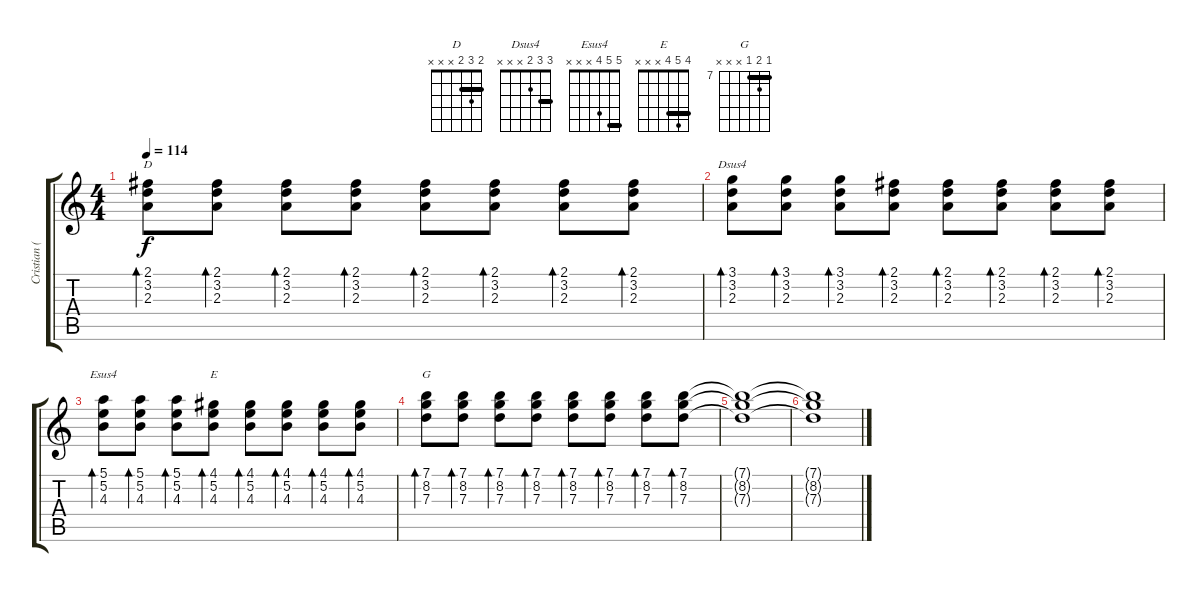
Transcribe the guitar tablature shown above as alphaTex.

\track ("Cristian (guitarra)" "Cristian (") {instrument acousticguitarsteel}
\staff {score tabs}
\tuning (E4 B3 G3 D3 A2 E2) {hide}
\chord ("D" 2 3 2 x x x) {barre 2}
\chord ("Dsus4" 3 3 2 x x x) {barre 3}
\chord ("Esus4" 5 5 4 x x x) {barre 5}
\chord ("E" 4 5 4 x x x) {barre 4}
\chord ("G" 7 8 7 x x x) {firstfret 7 barre 7}
\ts (4 4)
\tempo 114
\clef g2
\ks c
(2.1 3.2 2.3).8{bd 60 ch "D" dy f} (2.1 3.2 2.3).8{bd 60} (2.1 3.2 2.3).8{bd 60} (2.1 3.2 2.3).8{bd 60} (2.1 3.2 2.3).8{bd 60} (2.1 3.2 2.3).8{bd 60} (2.1 3.2 2.3).8{bd 60} (2.1 3.2 2.3).8{bd 60} |
(3.1 3.2 2.3).8{bd 60 ch "Dsus4"} (3.1 3.2 2.3).8{bd 60} (3.1 3.2 2.3).8{bd 60} (2.1 3.2 2.3).8{bd 60} (2.1 3.2 2.3).8{bd 60} (2.1 3.2 2.3).8{bd 60} (2.1 3.2 2.3).8{bd 60} (2.1 3.2 2.3).8{bd 60} |
(5.1 5.2 4.3).8{bd 60 ch "Esus4"} (5.1 5.2 4.3).8{bd 60} (5.1 5.2 4.3).8{bd 60} (4.1 5.2 4.3).8{bd 60 ch "E"} (4.1 5.2 4.3).8{bd 60} (4.1 5.2 4.3).8{bd 60} (4.1 5.2 4.3).8{bd 60} (4.1 5.2 4.3).8{bd 60} |
(7.1 8.2 7.3).8{bd 60 ch "G"} (7.1 8.2 7.3).8{bd 60} (7.1 8.2 7.3).8{bd 60} (7.1 8.2 7.3).8{bd 60} (7.1 8.2 7.3).8{bd 60} (7.1 8.2 7.3).8{bd 60} (7.1 8.2 7.3).8{bd 60} (7.1 8.2 7.3).8{bd 60} |
(7.1{t} 8.2{t} 7.3{t}).1 |
(7.1{t} 8.2{t} 7.3{t}).1
